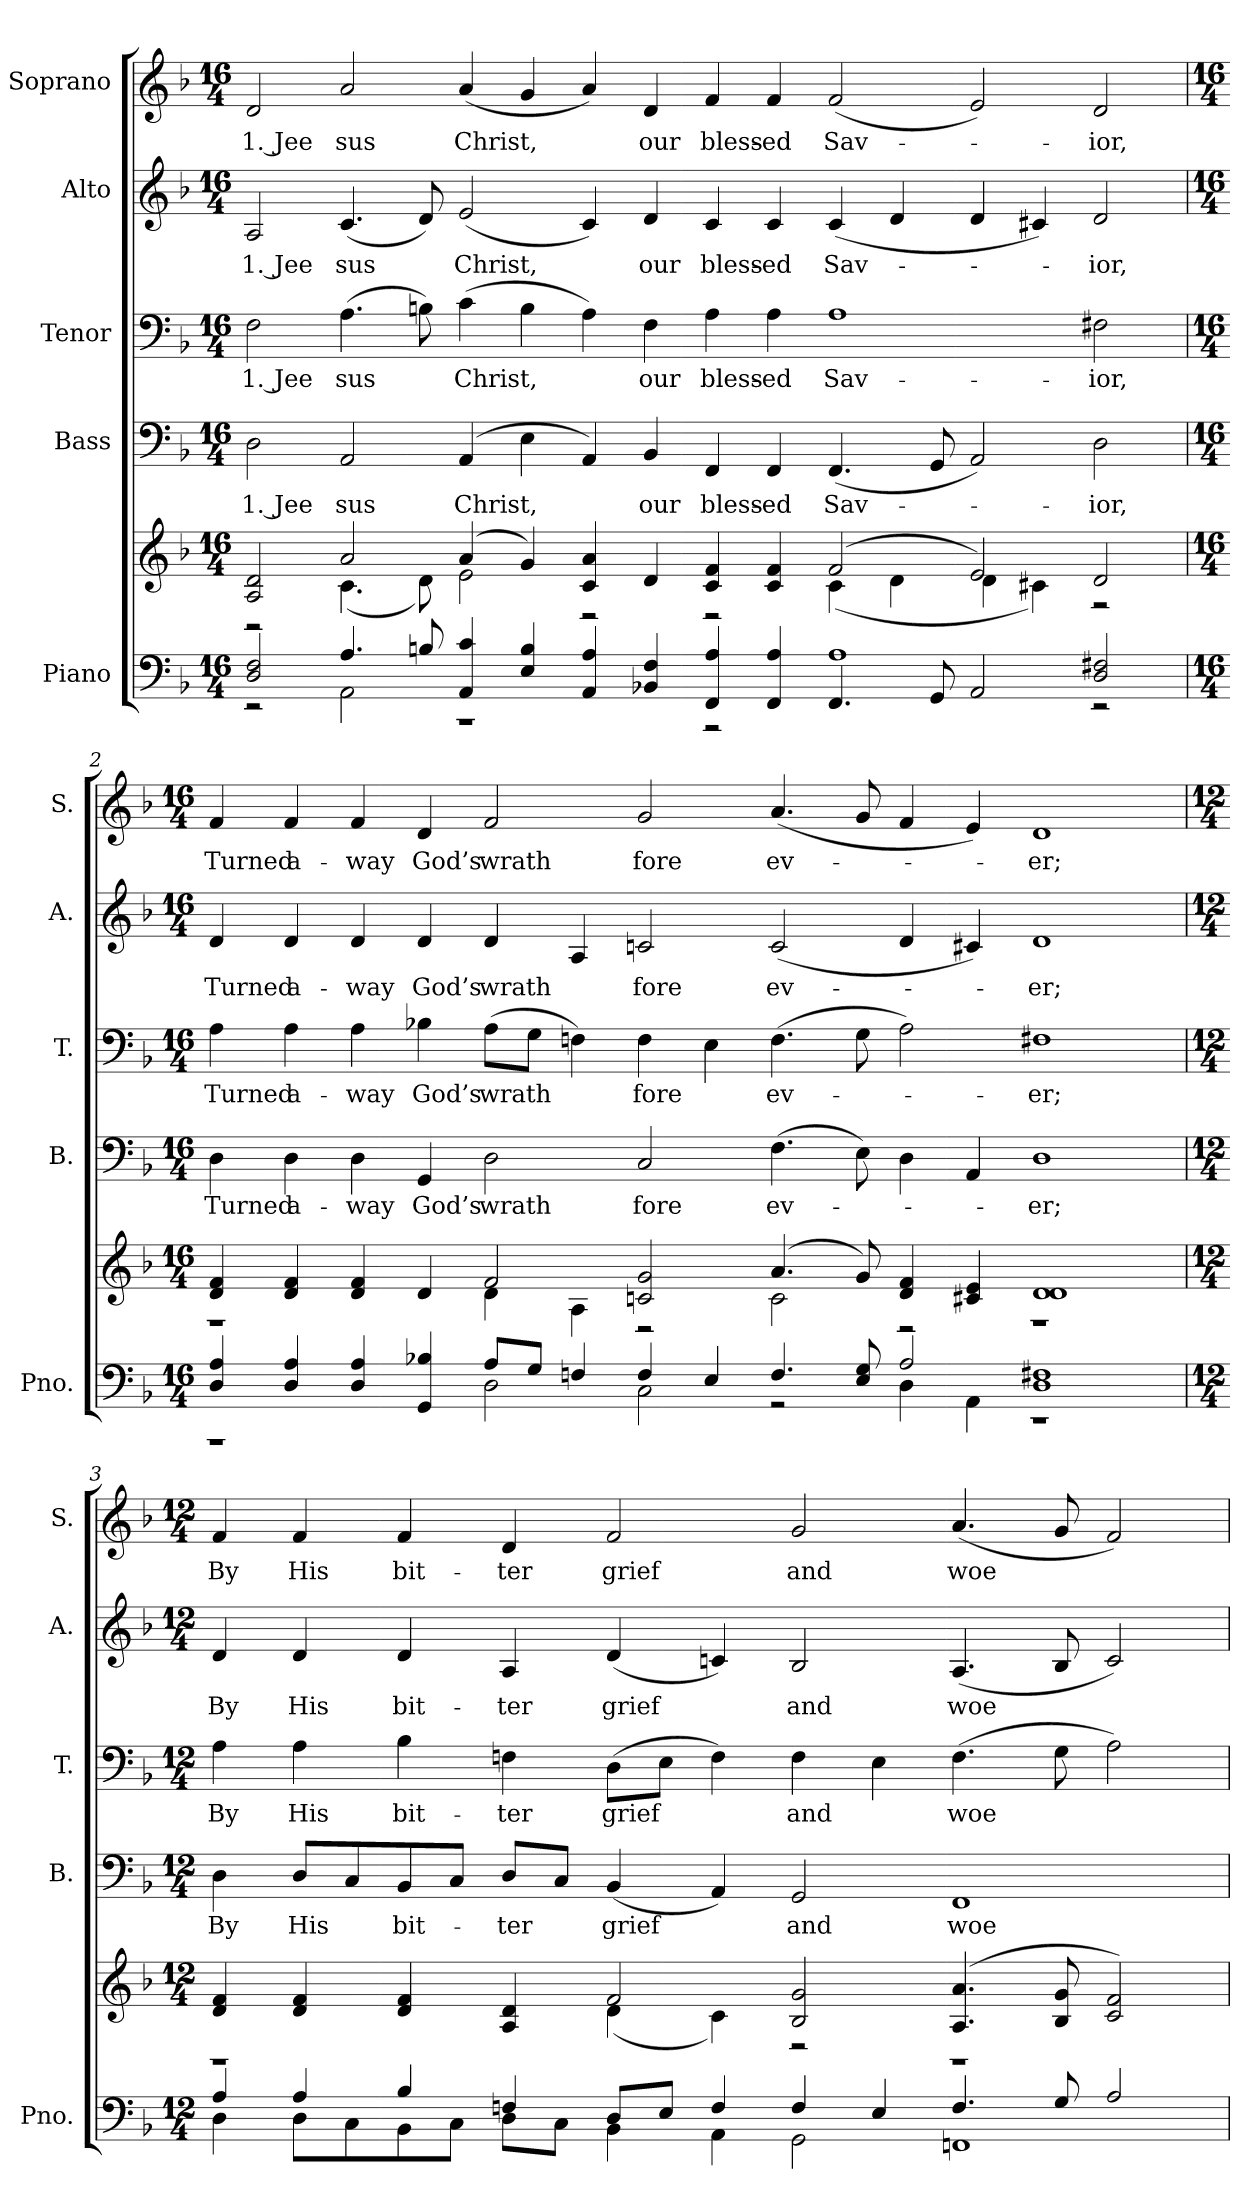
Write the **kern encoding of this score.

**kern	**kern	**kern	**text	**kern	**text	**kern	**text	**kern	**text
*part5	*part5	*part4	*part4	*part3	*part3	*part2	*part2	*part1	*part1
*staff6	*staff5	*staff4	*staff4	*staff3	*staff3	*staff2	*staff2	*staff1	*staff1
*I"Piano	*	*I"Bass	*	*I"Tenor	*	*I"Alto	*	*I"Soprano	*
*I'Pno.	*	*I'B.	*	*I'T.	*	*I'A.	*	*I'S.	*
!!LO:PB:g=z
*clefF4	*clefG2	*clefF4	*	*clefF4	*	*clefG2	*	*clefG2	*
*k[b-]	*k[b-]	*k[b-]	*	*k[b-]	*	*k[b-]	*	*k[b-]	*
*F:	*F:	*F:	*	*F:	*	*F:	*	*F:	*
*M16/4	*M16/4	*M16/4	*	*M16/4	*	*M16/4	*	*M16/4	*
*MM150	*MM150	*MM150	*	*MM150	*	*MM150	*	*MM150	*
=1	=1	=1	=1	=1	=1	=1	=1	=1	=1
*^	*^	*	*	*	*	*	*	*	*
!	!	!	!	!	!LO:LY:b:color=#000000	!	!	!	!	!	!
!	!	!	!	!	!	!	!LO:LY:b:color=#000000	!	!	!	!
!	!	!	!	!	!	!	!	!	!LO:LY:b:color=#000000	!	!
!	!	!	!	!	!	!	!	!	!	!	!LO:LY:b:color=#000000
2Di/ 2Fi	2r	2Ai/ 2di	2r	2Di\	1. Jee	2Fi\	1. Jee	2Ai/	1. Jee	2di/	1. Jee
!	!	!	!	!	!LO:LY:b:color=#000000	!	!	!	!	!	!
!	!	!	!	!	!	!	!LO:LY:b:color=#000000	!	!	!	!
!	!	!	!	!	!	!	!	!	!LO:LY:b:color=#000000	!	!
!	!	!	!	!	!	!	!	!	!	!	!LO:LY:b:color=#000000
4.Ai/	2AAi\	2ai/	(4.ci\	2AAi/	sus	(4.Ai\	sus	(4.ci/	sus	2ai/	sus
8Bni/	.	.	8di\)	.	.	8Bni\)	.	8di/)	.	.	.
!	!	!	!	!	!LO:LY:b:color=#000000	!	!	!	!	!	!
!	!	!	!	!	!	!	!LO:LY:b:color=#000000	!	!	!	!
!	!	!	!	!	!	!	!	!	!LO:LY:b:color=#000000	!	!
!	!	!	!	!	!	!	!	!	!	!	!LO:LY:b:color=#000000
4AAi/ 4ci	1r	(4ai/	2ei\	(4AAi/	Christ,	(4ci\	Christ,	(2ei/	Christ,	(4ai/	Christ,
4Ei/ 4Bi	.	4gi/)	.	4Ei\	.	4Bi\	.	.	.	4gi/	.
4AAi/ 4Ai	.	4ci/ 4ai	2r	4AAi/)	.	4Ai\)	.	4ci/)	.	4ai/)	.
!	!	!	!	!	!LO:LY:b:color=#000000	!	!	!	!	!	!
!	!	!	!	!	!	!	!LO:LY:b:color=#000000	!	!	!	!
!	!	!	!	!	!	!	!	!	!LO:LY:b:color=#000000	!	!
!	!	!	!	!	!	!	!	!	!	!	!LO:LY:b:color=#000000
4BB-Xi/ 4Fi	.	4di/	.	4BB-i/	our	4Fi\	our	4di/	our	4di/	our
!	!	!	!	!	!LO:LY:b:color=#000000	!	!	!	!	!	!
!	!	!	!	!	!	!	!LO:LY:b:color=#000000	!	!	!	!
!	!	!	!	!	!	!	!	!	!LO:LY:b:color=#000000	!	!
!	!	!	!	!	!	!	!	!	!	!	!LO:LY:b:color=#000000
4FFi/ 4Ai	2r	4ci/ 4fi	2r	4FFi/	bless-	4Ai\	bless-	4ci/	bless-	4fi/	bless-
!	!	!	!	!	!LO:LY:b:color=#000000	!	!	!	!	!	!
!	!	!	!	!	!	!	!LO:LY:b:color=#000000	!	!	!	!
!	!	!	!	!	!	!	!	!	!LO:LY:b:color=#000000	!	!
!	!	!	!	!	!	!	!	!	!	!	!LO:LY:b:color=#000000
4FFi/ 4Ai	.	4ci/ 4fi	.	4FFi/	-ed	4Ai\	-ed	4ci/	-ed	4fi/	-ed
!	!	!	!	!	!LO:LY:b:color=#000000	!	!	!	!	!	!
!	!	!	!	!	!	!	!LO:LY:b:color=#000000	!	!	!	!
!	!	!	!	!	!	!	!	!	!LO:LY:b:color=#000000	!	!
!	!	!	!	!	!	!	!	!	!	!	!LO:LY:b:color=#000000
4.FFi/	1Ai	(2fi/	(4ci\	(4.FFi/	Sav-	1Ai	Sav-	(4ci/	Sav-	(2fi/	Sav-
.	.	.	4di\	.	.	.	.	4di/	.	.	.
8GGi/	.	.	.	8GGi/	.	.	.	.	.	.	.
2AAi/	.	2ei/)	4di\	2AAi/)	.	.	.	4di/	.	2ei/)	.
.	.	.	4c#Xi\)	.	.	.	.	4c#Xi/)	.	.	.
!	!	!	!	!	!LO:LY:b:color=#000000	!	!	!	!	!	!
!	!	!	!	!	!	!	!LO:LY:b:color=#000000	!	!	!	!
!	!	!	!	!	!	!	!	!	!LO:LY:b:color=#000000	!	!
!	!	!	!	!	!	!	!	!	!	!	!LO:LY:b:color=#000000
2Di/ 2F#Xi	2r	2di/	2r	2Di\	-ior,	2F#Xi\	-ior,	2di/	-ior,	2di/	-ior,
!!LO:PB:g=z
=2	=2	=2	=2	=2	=2	=2	=2	=2	=2	=2	=2
*M16/4	*	*M16/4	*	*M16/4	*	*M16/4	*	*M16/4	*	*M16/4	*
!	!	!	!	!	!LO:LY:b:color=#000000	!	!	!	!	!	!
!	!	!	!	!	!	!	!LO:LY:b:color=#000000	!	!	!	!
!	!	!	!	!	!	!	!	!	!LO:LY:b:color=#000000	!	!
!	!	!	!	!	!	!	!	!	!	!	!LO:LY:b:color=#000000
4Di/ 4Ai	1r	4di/ 4fi	1r	4Di\	Turned	4Ai\	Turned	4di/	Turned	4fi/	Turned
!	!	!	!	!	!LO:LY:b:color=#000000	!	!	!	!	!	!
!	!	!	!	!	!	!	!LO:LY:b:color=#000000	!	!	!	!
!	!	!	!	!	!	!	!	!	!LO:LY:b:color=#000000	!	!
!	!	!	!	!	!	!	!	!	!	!	!LO:LY:b:color=#000000
4Di/ 4Ai	.	4di/ 4fi	.	4Di\	a-	4Ai\	a-	4di/	a-	4fi/	a-
!	!	!	!	!	!LO:LY:b:color=#000000	!	!	!	!	!	!
!	!	!	!	!	!	!	!LO:LY:b:color=#000000	!	!	!	!
!	!	!	!	!	!	!	!	!	!LO:LY:b:color=#000000	!	!
!	!	!	!	!	!	!	!	!	!	!	!LO:LY:b:color=#000000
4Di/ 4Ai	.	4di/ 4fi	.	4Di\	-way	4Ai\	-way	4di/	-way	4fi/	-way
!	!	!	!	!	!LO:LY:b:color=#000000	!	!	!	!	!	!
!	!	!	!	!	!	!	!LO:LY:b:color=#000000	!	!	!	!
!	!	!	!	!	!	!	!	!	!LO:LY:b:color=#000000	!	!
!	!	!	!	!	!	!	!	!	!	!	!LO:LY:b:color=#000000
4GGi/ 4B-Xi	.	4di/	.	4GGi/	God’s	4B-Xi\	God’s	4di/	God’s	4di/	God’s
!	!	!	!	!	!LO:LY:b:color=#000000	!	!	!	!	!	!
!	!	!	!	!	!	!	!LO:LY:b:color=#000000	!	!	!	!
!	!	!	!	!	!	!	!	!	!LO:LY:b:color=#000000	!	!
!	!	!	!	!	!	!	!	!	!	!	!LO:LY:b:color=#000000
8Ai/L	2Di\	2fi/	4di\	2Di\	wrath	(8Ai\L	wrath	4di/	wrath	2fi/	wrath
8Gi/J	.	.	.	.	.	8Gi\J	.	.	.	.	.
4Fni/	.	.	4Ai\	.	.	4Fni\)	.	4Ai/	.	.	.
!	!	!	!	!	!LO:LY:b:color=#000000	!	!	!	!	!	!
!	!	!	!	!	!	!	!LO:LY:b:color=#000000	!	!	!	!
!	!	!	!	!	!	!	!	!	!LO:LY:b:color=#000000	!	!
!	!	!	!	!	!	!	!	!	!	!	!LO:LY:b:color=#000000
4Fi/	2Ci\	2cni/ 2gi	2r	2Ci/	fore	4Fi\	fore	2cni/	fore	2gi/	fore
4Ei/	.	.	.	.	.	4Ei\	.	.	.	.	.
!	!	!	!	!	!LO:LY:b:color=#000000	!	!	!	!	!	!
!	!	!	!	!	!	!	!LO:LY:b:color=#000000	!	!	!	!
!	!	!	!	!	!	!	!	!	!LO:LY:b:color=#000000	!	!
!	!	!	!	!	!	!	!	!	!	!	!LO:LY:b:color=#000000
4.Fi/	2r	(4.ai/	2ci\	(4.Fi\	ev-	(4.Fi\	ev-	(2ci/	ev-	(4.ai/	ev-
8Ei/ 8Gi	.	8gi/)	.	8Ei\)	.	8Gi\	.	.	.	8gi/	.
2Ai/	4Di\	4di/ 4fi	2r	4Di\	.	2Ai\)	.	4di/	.	4fi/	.
.	4AAi\	4c#Xi/ 4ei	.	4AAi/	.	.	.	4c#Xi/)	.	4ei/)	.
!	!	!	!	!	!LO:LY:b:color=#000000	!	!	!	!	!	!
!	!	!	!	!	!	!	!LO:LY:b:color=#000000	!	!	!	!
!	!	!	!	!	!	!	!	!	!LO:LY:b:color=#000000	!	!
!	!	!	!	!	!	!	!	!	!	!	!LO:LY:b:color=#000000
1Di 1F#Xi	1r	1di 1di	1r	1Di	-er;	1F#Xi	-er;	1di	-er;	1di	-er;
!!LO:PB:g=z
=3	=3	=3	=3	=3	=3	=3	=3	=3	=3	=3	=3
*M12/4	*	*M12/4	*	*M12/4	*	*M12/4	*	*M12/4	*	*M12/4	*
!	!	!	!	!	!LO:LY:b:color=#000000	!	!	!	!	!	!
!	!	!	!	!	!	!	!LO:LY:b:color=#000000	!	!	!	!
!	!	!	!	!	!	!	!	!	!LO:LY:b:color=#000000	!	!
!	!	!	!	!	!	!	!	!	!	!	!LO:LY:b:color=#000000
4Ai/	4Di\	4di/ 4fi	1r	4Di\	By	4Ai\	By	4di/	By	4fi/	By
!	!	!	!	!	!LO:LY:b:color=#000000	!	!	!	!	!	!
!	!	!	!	!	!	!	!LO:LY:b:color=#000000	!	!	!	!
!	!	!	!	!	!	!	!	!	!LO:LY:b:color=#000000	!	!
!	!	!	!	!	!	!	!	!	!	!	!LO:LY:b:color=#000000
4Ai/	8Di\L	4di/ 4fi	.	8Di/L	His	4Ai\	His	4di/	His	4fi/	His
.	8Ci\	.	.	8Ci/	.	.	.	.	.	.	.
!	!	!	!	!	!LO:LY:b:color=#000000	!	!	!	!	!	!
!	!	!	!	!	!	!	!LO:LY:b:color=#000000	!	!	!	!
!	!	!	!	!	!	!	!	!	!LO:LY:b:color=#000000	!	!
!	!	!	!	!	!	!	!	!	!	!	!LO:LY:b:color=#000000
4B-i/	8BB-i\	4di/ 4fi	.	8BB-i/	bit-	4B-i\	bit-	4di/	bit-	4fi/	bit-
.	8Ci\J	.	.	8Ci/J	.	.	.	.	.	.	.
!	!	!	!	!	!LO:LY:b:color=#000000	!	!	!	!	!	!
!	!	!	!	!	!	!	!LO:LY:b:color=#000000	!	!	!	!
!	!	!	!	!	!	!	!	!	!LO:LY:b:color=#000000	!	!
!	!	!	!	!	!	!	!	!	!	!	!LO:LY:b:color=#000000
4Fni/	8Di\L	4Ai/ 4di	.	8Di/L	-ter	4Fni\	-ter	4Ai/	-ter	4di/	-ter
.	8Ci\J	.	.	8Ci/J	.	.	.	.	.	.	.
!	!	!	!	!	!LO:LY:b:color=#000000	!	!	!	!	!	!
!	!	!	!	!	!	!	!LO:LY:b:color=#000000	!	!	!	!
!	!	!	!	!	!	!	!	!	!LO:LY:b:color=#000000	!	!
!	!	!	!	!	!	!	!	!	!	!	!LO:LY:b:color=#000000
8Di/L	4BB-i\	2fi/	(4di\	(4BB-i/	grief	(8Di\L	grief	(4di/	grief	2fi/	grief
8Ei/J	.	.	.	.	.	8Ei\J	.	.	.	.	.
4Fi/	4AAi\	.	4ci\)	4AAi/)	.	4Fi\)	.	4cni/)	.	.	.
!	!	!	!	!	!LO:LY:b:color=#000000	!	!	!	!	!	!
!	!	!	!	!	!	!	!LO:LY:b:color=#000000	!	!	!	!
!	!	!	!	!	!	!	!	!	!LO:LY:b:color=#000000	!	!
!	!	!	!	!	!	!	!	!	!	!	!LO:LY:b:color=#000000
4Fi/	2GGi\	2B-i/ 2gi	2r	2GGi/	and	4Fi\	and	2B-i/	and	2gi/	and
4Ei/	.	.	.	.	.	4Ei\	.	.	.	.	.
!	!	!	!	!	!LO:LY:b:color=#000000	!	!	!	!	!	!
!	!	!	!	!	!	!	!LO:LY:b:color=#000000	!	!	!	!
!	!	!	!	!	!	!	!	!	!LO:LY:b:color=#000000	!	!
!	!	!	!	!	!	!	!	!	!	!	!LO:LY:b:color=#000000
4.Fi/	1FFni	(4.Ai/ 4.ai	1r	1FFi	woe	(4.Fi\	woe	(4.Ai/	woe	(4.ai/	woe
8Gi/	.	8B-i/ 8gi	.	.	.	8Gi\	.	8B-i/	.	8gi/	.
2Ai/	.	2ci/ 2fi)	.	.	.	2Ai\)	.	2ci/)	.	2fi/)	.
*v	*v	*	*	*	*	*	*	*	*	*	*
*	*v	*v	*	*	*	*	*	*	*	*
=	=	=	=	=	=	=	=	=	=
*-	*-	*-	*-	*-	*-	*-	*-	*-	*-
